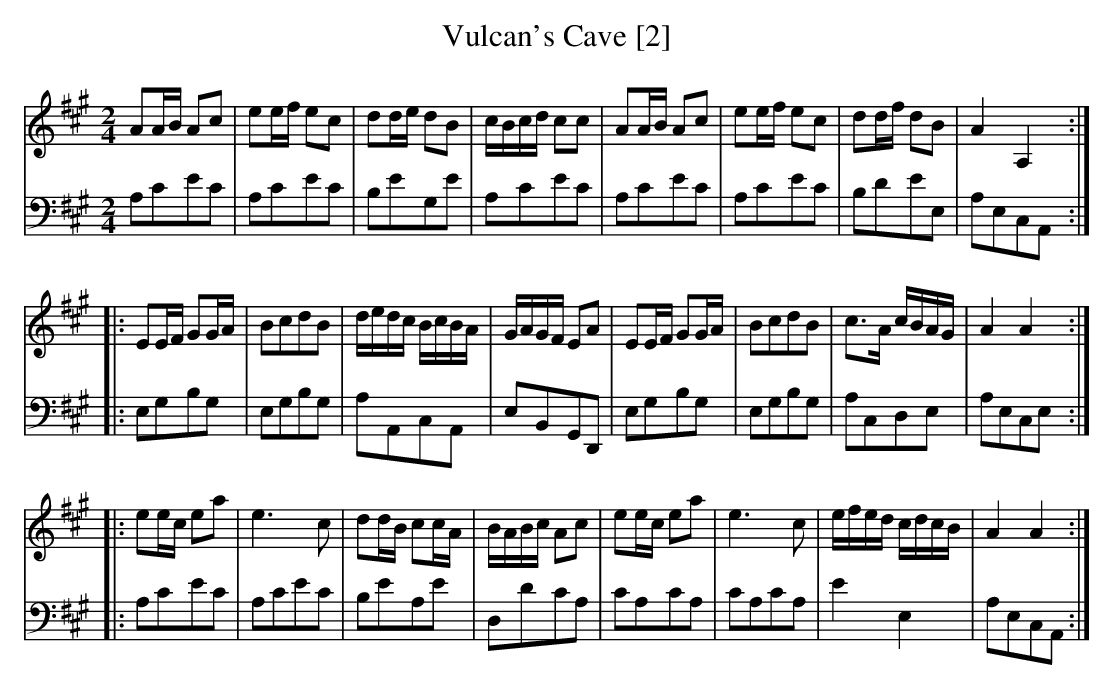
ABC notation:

X:1
T:Vulcan's Cave [2]
M:2/4
L:1/8
K:A
V:1
AA/B/ Ac|ee/f/ ec|dd/e/ dB|c/B/c/d/ cc|AA/B/ Ac|ee/f/ ec|dd/f/ dB|A2A,2:|
|:EE/F/ GG/A/|BcdB|d/e/d/c/ B/c/B/A/|G/A/G/F/ EA|EE/F/ GG/A/|BcdB|c>A c/B/A/G/|A2A2:|
|:ee/c/ ea|e3c|dd/B/ cc/A/|B/A/B/c/ Ac|ee/c/ ea|e3c|e/f/e/d/ c/d/c/B/|A2A2:|
V:2 clef = bass
A,CEC|A,CEC|B,EG,E|A,CEC|A,CEC|A,CEC|B,DEE,|A,E,C,A,,:|
|:E,G,B,G,|E,G,B,G,|A,A,,C,A,,|E,B,,G,,D,,|E,G,B,G,|E,G,B,G,|A,C,D,E,|A,E,C,E,:|
|:A,CEC|A,CEC|B,EA,E|D,DCA,|CA,CA,|CA,CA,|E2E,2|A,E,C,A,,:|
